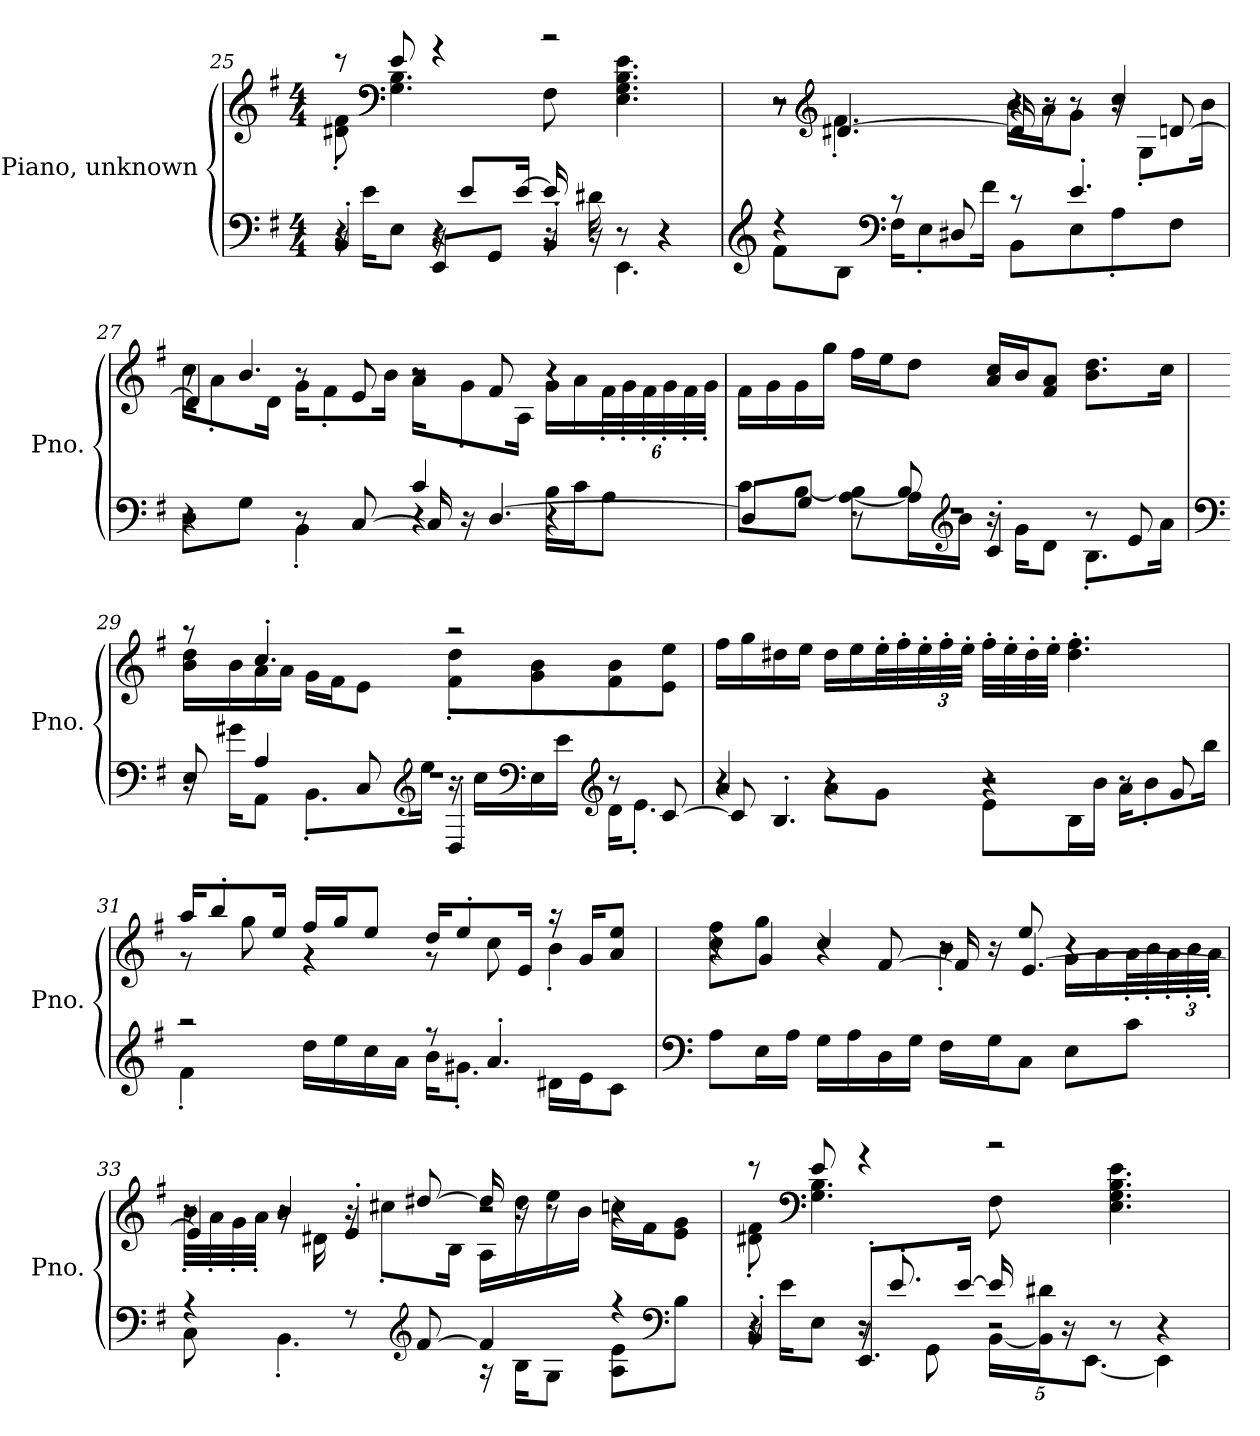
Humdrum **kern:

**kern	**kern
*part1	*part1
*staff2	*staff1
*I"Piano, unknown	*
*I'Pno.	*
!!LO:PB:g=z
*clefF4	*clefG2
*k[f#]	*k[f#]
*M4/4	*M4/4
=25	=25
*^	*^
*	*^	*	*
4r	16r	4BB'/	8r	8d#X\' 8f#\'
.	16e\KL	.	.	.
*	*	*	*clefF4	*
.	8E\J	.	8e/	4.G\ 4.B\
16r	4r	8EE/L	4r	.
8e/L	.	.	.	.
.	.	8GG/J	.	.
[16e/Jk	.	.	.	.
16e/]	16r	4BB'/	2r	8F#\
16r	16d#X\	.	.	.
8r	4.EE\	.	.	4.E\ 4.G\ 4.B\ 4.e\
4r	.	4r	.	.
*v	*v	*v	*	*
*	*v	*v
=26	=26
*clefG2	*
*^	*^
*	*	*	*^
4r	8f#\L	8r	8r	2r
*	*	*clefG2	*	*
.	8B\J	[4.d#X/	4.f#'\	.
*clefF4	*	*	*	*
8r	16F#\KL	.	.	.
.	8E'\	.	.	.
8D#X/	.	.	.	.
.	16f#\Jk	.	.	.
8r	8BB\L	16d#/]	16b\LL	4r
.	.	16r	16a\J	.
4.e'/	8E\	8r	8g\J	.
.	8A'\	4cc/	16r	8r
.	.	.	8G'\L	.
.	8F#\J	.	.	[8dn/
.	.	.	16b\Jk	.
!!LO:LB:g=z	!!	!!
=27	=27	=27	=27	=27
*	*^	*	*	*
2r	8D\L	4r	8r	16cc\KL	4d/]
.	.	.	.	8a'\	.
.	8G\J	.	4.b/	.	.
.	.	.	.	16d\Jk	.
.	4BB'\	8r	.	16g\KL	8r
.	.	.	.	8f#'\	.
.	.	[8C/	.	.	8e/
.	.	.	.	16b\Jk	.
4c/	4r	16C/]	2r	16a\KL	8r
.	.	16r	.	8g'\	.
.	.	[4.D/	.	.	8f#/
.	.	.	.	16A\Jk	.
4r	16B\LL	.	.	16g\LL	4r
.	16c\J	.	.	16a\	.
*	*	*	*	*Xbrackettup	*
.	8A\J	.	.	48f#'\L	.
.	.	.	.	48g'\	.
.	.	.	.	48f#'\	.
.	.	.	.	48g'\	.
.	.	.	.	48f#'\	.
.	.	.	.	48g'\JJJ	.
*	*	*	*v	*v	*v
=28	=28	=28	=28
1r	8c\L	8D/L]	16f#\LL
.	.	.	16g\
.	[8B\J	8G/J	16g\
.	.	.	16gg\JJ
.	[8A\ 8B\]L	8r	16ff#\LL
.	.	.	16ee\J
.	16A\L]	8B/	8dd\J
*clefG2	*	*	*
.	16b\JJ	.	.
.	16r	4c'/	16a/ 16cc/LL
.	16g\KL	.	16b/J
.	8d\J	.	8f#/ 8a/J
.	8.B'\L	8r	8.b\ 8.dd\L
.	.	8e/	.
.	16a\Jk	.	16cc\Jk
!!LO:LB:g=z
=29	=29	=29	=29
*clefF4	*	*	*
*	*	*	*^
1r	16r	8E/	8r	16b\ 16dd\LL
.	16g#X\KL	.	.	16b\
.	8AA\J	4A/	4.cc'/	16a\
.	.	.	.	16a\JJ
.	8.BB'\L	.	.	16g\LL
.	.	.	.	16f#\J
.	.	8C/	.	8e\J
*clefG2	*	*	*	*
.	16ee\Jk	.	.	.
.	16r	4D'/	2r	8f#\' 8dd\'L
.	16cc\LL	.	.	.
*clefF4	*	*	*	*
.	16E\	.	.	8g\ 8b\
.	16e\JJ	.	.	.
*clefG2	*	*	*	*
.	16d\KL	8r	.	8f#\ 8b\
.	8.e'\J	.	.	.
.	.	[8c/	.	8e\ 8ee\J
*	*	*	*v	*v
=30	=30	=30	=30
4a/	4r	8c/]	16ff#\LL
.	.	.	16gg\
.	.	4.B'/	16dd#X\
.	.	.	16ee\JJ
4r	8a\L	.	16dd#\LL
.	.	.	16ee\
.	8g\J	.	32ee'\L
.	.	.	32ff#'\
.	.	.	48ee'\
.	.	.	48ff#'\
.	.	.	48ee'\JJJ
4r	8e\L	2r	32ff#'\LLL
.	.	.	32ee'\
.	.	.	32dd#'\
.	.	.	32ee'\JJJ
.	16B\L	.	4.dd#\' 4.ff#\'
.	16b\JJ	.	.
8r	16a\KL	.	.
.	8b'\	.	.
8g/	.	.	.
.	16bb\Jk	.	.
*	*v	*v	*
!!LO:LB:g=z
=31	=31	=31
*	*	*^
2r	4f#'\	16aa/KL	8r
.	.	8bb'/	.
.	.	.	8gg\
.	.	16ee/Jk	.
.	16dd\LL	16ff#/LL	4r
.	16ee\	16gg/J	.
.	16cc\	8ee/J	.
.	16a\JJ	.	.
8r	16b\KL	16dd/KL	8r
.	8.g#X'\J	8ee'/	.
4.a'/	.	.	8cc\
.	.	16e/Jk	.
.	16d#X\LL	16r	4b'\
.	16e\J	16g/KL	.
.	8c\J	8a/ 8ee/J	.
*v	*v	*	*
*	*v	*v
=32	=32
*clefF4	*
*	*^
*	*	*^
8A\L	4r	8cc\ 8ff#\L	8r
16E\L	.	8gg\J	4g/
16A\JJ	.	.	.
16G\LL	4cc/	4r	.
16A\	.	.	.
16D\	.	.	[8f#/
16G\JJ	.	.	.
16F#\LL	8r	4b'\	16f#/]
16G\J	.	.	16r
8C\J	8ee/	.	[4.e/
8E\L	4r	16g\LL	.
.	.	16a\	.
8c\J	.	32a'\L	.
.	.	32b'\	.
.	.	48a'\	.
.	.	48b'\	.
.	.	48a'\JJJ	.
!!LO:LB:g=z	!!	!!
=33	=33	=33	=33
*^	*	*	*
4r	8C\	8r	32b'\LLL	4e/]
.	.	.	32a'\	.
.	.	.	32g'\	.
.	.	.	32a'\JJJ	.
.	4.BB'\	4b/	16r	.
.	.	.	16d#X\	.
8r	.	.	16r	4e'/
.	.	.	8cc#X'\L	.
*clefG2	*	*	*	*
[8f#/	.	[8dd#X/	.	.
.	.	.	16B\Jk	.
4f#/]	16r	16dd#/]	16A\LL	2r
.	16B\KL	16r	16dd#\	.
.	8G\J	8r	16ee\	.
.	.	.	16b\JJ	.
4r	8A\ 8e\L	4r	16ccn\LL	.
.	.	.	16f#\J	.
*clefF4	*	*	*	*
.	8B\J	.	8e\ 8g\J	.
*	*	*	*v	*v
=34	=34	=34	=34
*	*^	*	*
4r	16r	4BB'/	8r	8d#X\' 8f#\'
.	16e\KL	.	.	.
*	*	*	*clefF4	*
.	8E\J	.	8e/	4.G\ 4.B\
16r	8r	8.EE'/L	4r	.
8.e'/	.	.	.	.
.	8GG\	.	.	.
.	.	[16e/Jk	.	.
*	*Xbrackettup	*	*	*
2r	[20BB\LL	16e/]	2r	8F#\
.	20BB\] 20d#X\J	.	.	.
.	.	16r	.	.
.	[10.EE\J	.	.	.
.	.	8r	.	4.E\ 4.G\ 4.B\ 4.e\
.	4EE\]	4r	.	.
*v	*v	*v	*	*
*	*v	*v
=	=
*-	*-
